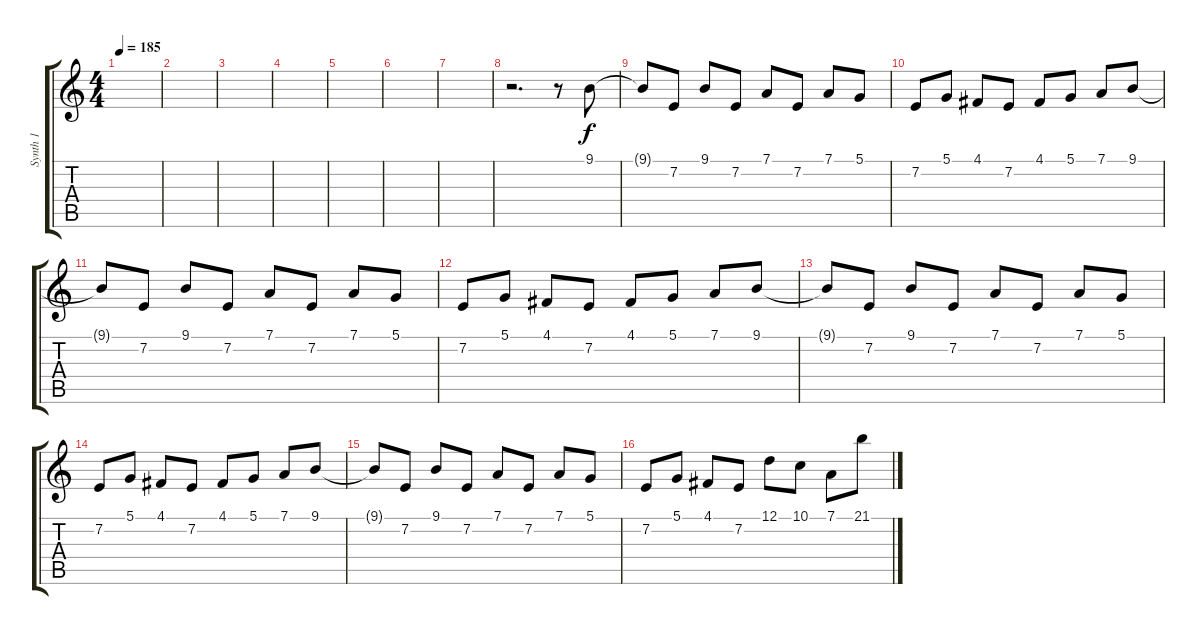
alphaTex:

\track ("Synth 1" "Synth 1") {instrument lead1square}
\staff {score tabs}
\tuning (D4 A3 F3 C3 G2 C2) {hide}
\ts (4 4)
\tempo 185
\clef g2
\ks c
|
|
|
|
|
|
|
r.2{d} r.8 9.1.8 |
9.1{t}.8 7.2.8 9.1.8 7.2.8 7.1.8 7.2.8 7.1.8 5.1.8 |
7.2.8 5.1.8 4.1.8 7.2.8 4.1.8 5.1.8 7.1.8 9.1.8 |
9.1{t}.8 7.2.8 9.1.8 7.2.8 7.1.8 7.2.8 7.1.8 5.1.8 |
7.2.8 5.1.8 4.1.8 7.2.8 4.1.8 5.1.8 7.1.8 9.1.8 |
9.1{t}.8 7.2.8 9.1.8 7.2.8 7.1.8 7.2.8 7.1.8 5.1.8 |
7.2.8 5.1.8 4.1.8 7.2.8 4.1.8 5.1.8 7.1.8 9.1.8 |
9.1{t}.8 7.2.8 9.1.8 7.2.8 7.1.8 7.2.8 7.1.8 5.1.8 |
7.2.8 5.1.8 4.1.8 7.2.8 12.1.8 10.1.8 7.1.8 21.1.8
